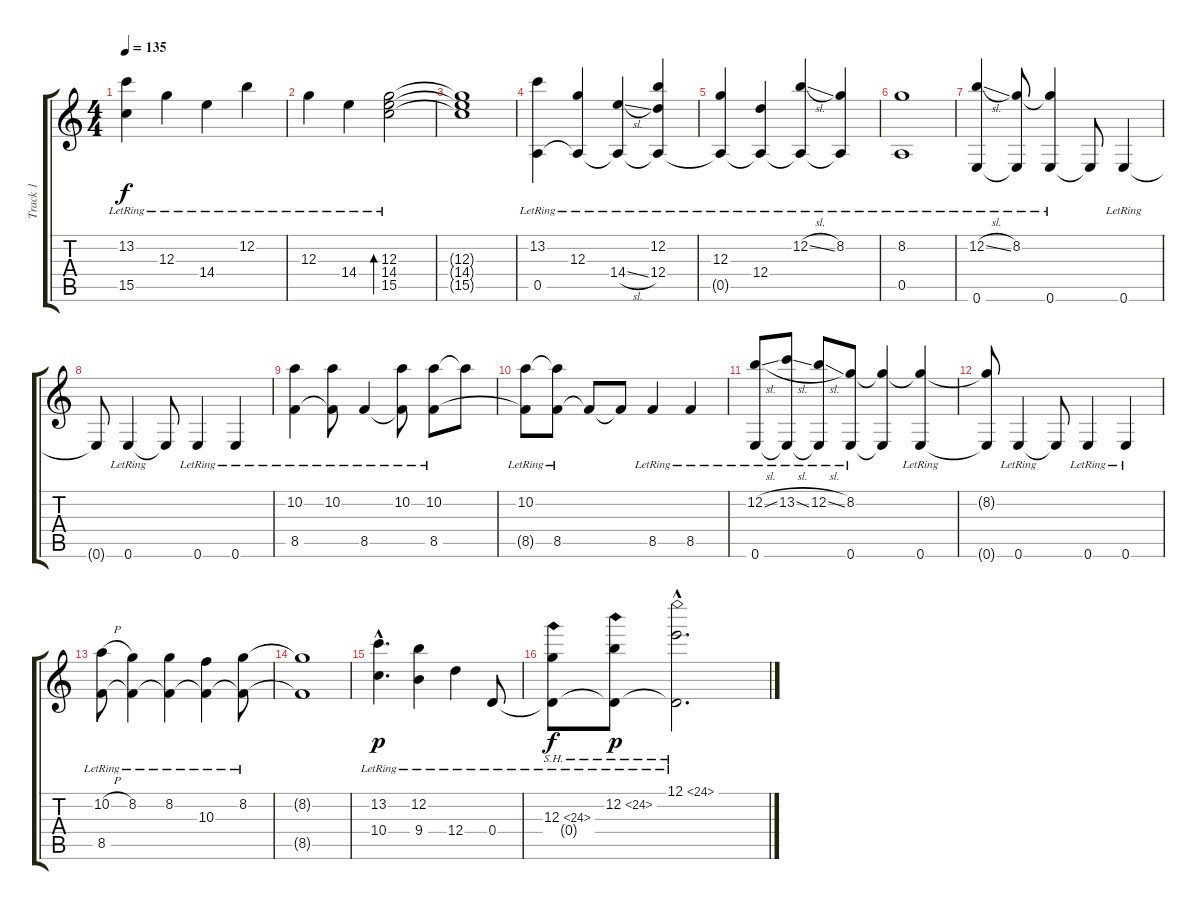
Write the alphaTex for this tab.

\track ("Track 1" "Track 1") {instrument acousticguitarsteel}
\staff {score tabs}
\tuning (E4 B3 G3 D3 A2 E2) {hide}
\ts (4 4)
\tempo 135
\clef g2
\ks c
(13.2{lr} 15.5{lr}).4{dy f instrument acousticguitarsteel} 12.3{lr}.4 14.4{lr}.4 12.2{lr}.4 |
12.3{lr}.4 14.4{lr}.4 (12.3{lr} 14.4{lr} 15.5{lr}).2{bd 240} |
(12.3{t} 14.4{t} 15.5{t}).1 |
(13.2{lr} 0.5{lr}).4 (12.3{lr} 0.5{t}).4 (14.4{sl lr} 0.5{t}).4 (12.2{lr} 12.4{lr} 0.5{t}).4 |
(12.3{lr} 0.5{t}).4 (12.4{lr} 0.5{t}).4 (12.2{sl lr} 0.5{t}).4 (8.2{lr} 0.5{t}).4 |
(8.2{lr} 0.5{lr}).1 |
(12.2{sl lr} 0.6{lr}).4 (8.2{lr} 0.6{t}).8 (8.2{t} 0.6{lr}).4 0.6{t}.8 0.6{lr}.4 |
0.6{t}.8 0.6{lr}.4 0.6{t}.8 0.6{lr}.4 0.6{lr}.4 |
(10.2{lr} 8.5{lr}).4 (10.2{lr} 8.5{t}).8 8.5{lr}.4 (10.2{lr} 8.5{t}).8 (10.2{lr} 8.5{lr}).8 10.2{t}.8 |
(10.2{lr} 8.5{t}).8 (10.2{t} 8.5{lr}).8 8.5{t}.8 8.5{t}.8 8.5{lr}.4 8.5{lr}.4 |
(12.2{sl lr} 0.6{lr}).8 (13.2{sl lr} 0.6{t}).8 (12.2{sl lr} 0.6{t}).8 (8.2{lr} 0.6{lr}).8 (8.2{t} 0.6{t}).4 (8.2{t} 0.6{lr}).4 |
(8.2{t} 0.6{t}).8 0.6{lr}.4 0.6{t}.8 0.6{lr}.4 0.6{lr}.4 |
(10.2{h lr} 8.5{lr}).8 (8.2{lr} 8.5{t}).4 (8.2{lr} 8.5{t}).4 (10.3{lr} 8.5{t}).4 (8.2{lr} 8.5{t}).8 |
(8.2{t} 8.5{t}).1 |
(13.2{hac lr} 10.4{hac lr}).4{d dy p} (12.2{lr} 9.4{lr}).4 12.4{lr}.4 0.4{lr}.8 |
(12.3{sh 12 lr} 0.4{t}).8{dy f} (12.2{sh 12 lr} 0.4{t}).8{dy p} (12.1{sh 12 hac lr} 0.4{hac t}).2{d}
